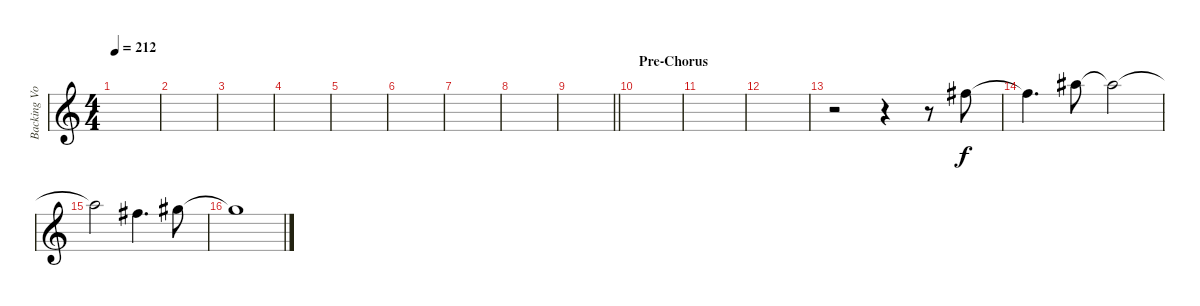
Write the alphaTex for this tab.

\track ("Backing Vocals" "Backing Vo") {instrument distortionguitar}
\staff {score}
\tuning (Eb4 Bb3 Gb3 Db3 Ab2 Eb2) {hide}
\ts (4 4)
\tempo 212
\clef g2
\ks c
|
|
|
|
|
|
|
|
\barLineRight lightlight
|
\section ("" "Pre-Chorus")
|
|
|
r.2 r.4 r.8 3.1.8 |
3.1{t}.4{d} 7.1.8 7.1{t}.2 |
7.1{t}.2 3.1.4{d} 5.1.8 |
5.1{t}.1
